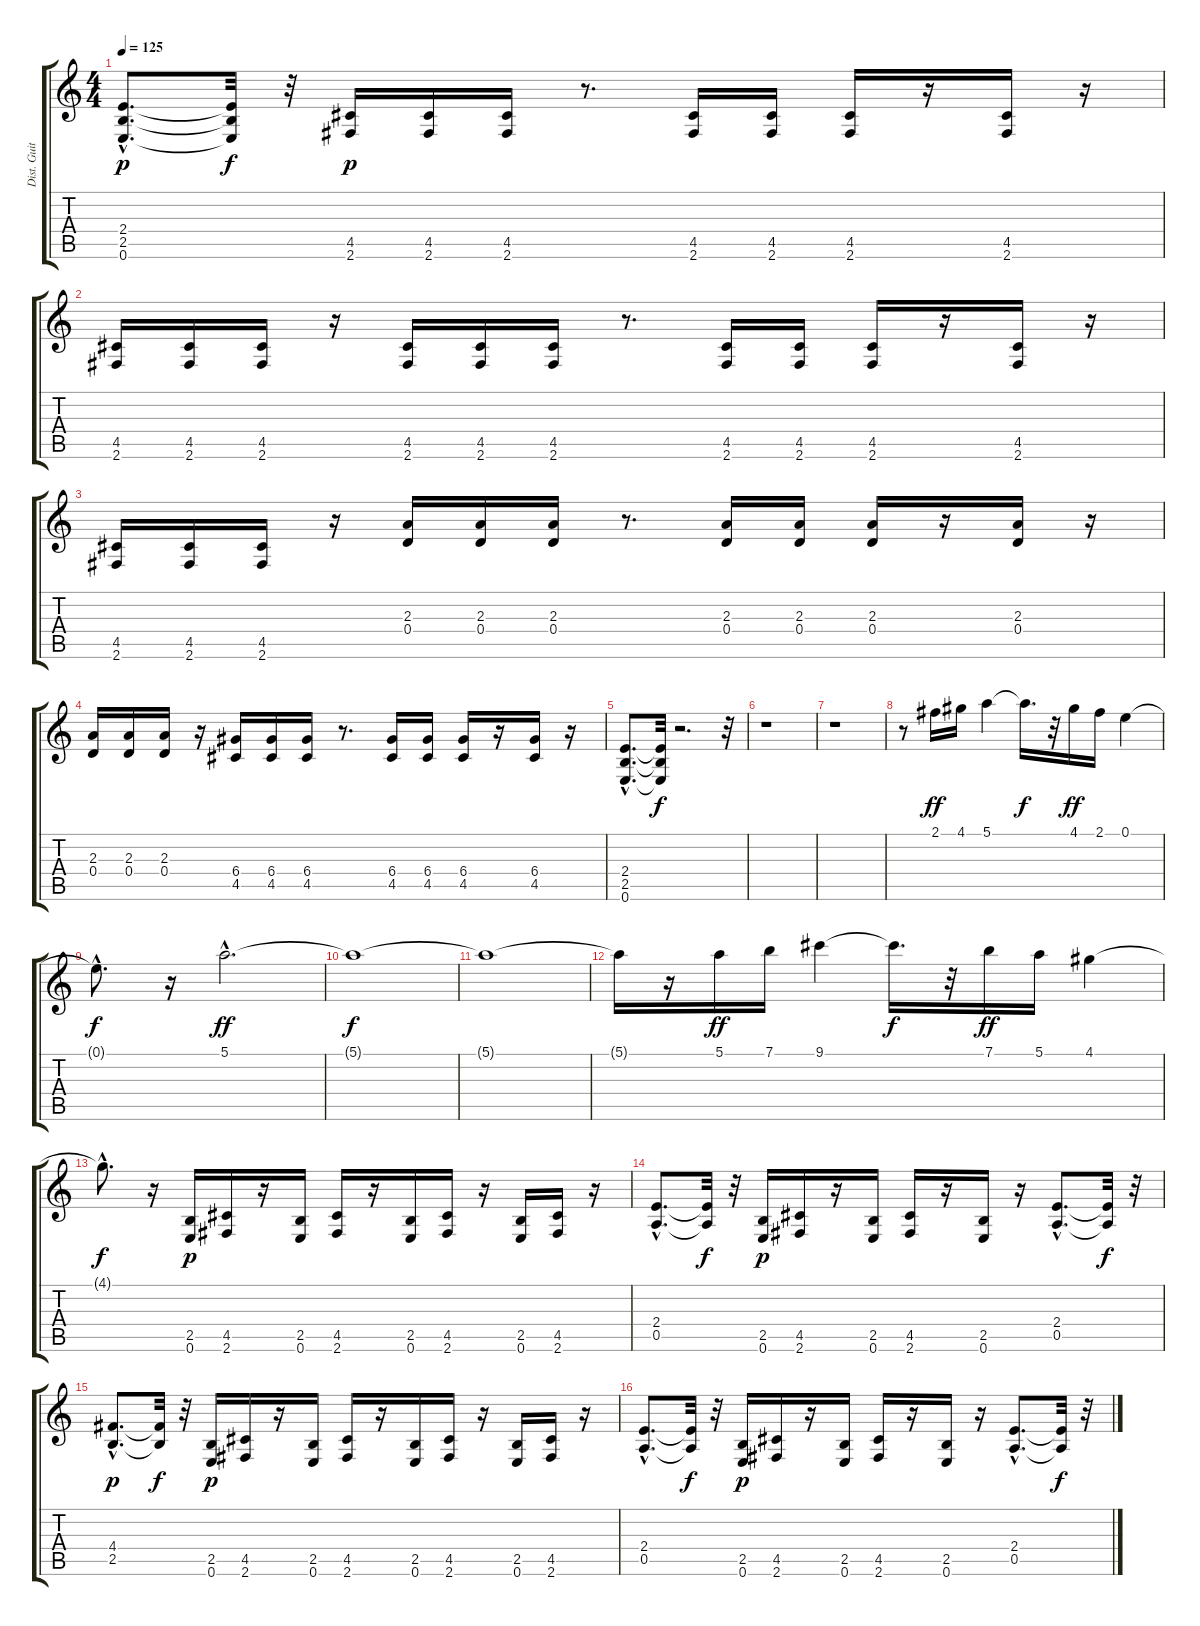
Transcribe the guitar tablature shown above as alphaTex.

\track ("Dist. Guitar II" "Dist. Guit") {instrument distortionguitar}
\staff {score tabs}
\tuning (E4 B3 G3 D3 A2 E2) {hide}
\ts (4 4)
\tempo 125
\clef g2
\ks c
(2.4{hac} 2.5{hac} 0.6{hac}).8{d dy p} (2.4{t} 2.5{t} 0.6{t}).32{dy f} r.32 (4.5 2.6).16{dy p} (4.5 2.6).16 (4.5 2.6).16 r.8{d} (4.5 2.6).16 (4.5 2.6).16 (4.5 2.6).16 r.16 (4.5 2.6).16 r.16 |
(4.5 2.6).16 (4.5 2.6).16 (4.5 2.6).16 r.16 (4.5 2.6).16 (4.5 2.6).16 (4.5 2.6).16 r.8{d} (4.5 2.6).16 (4.5 2.6).16 (4.5 2.6).16 r.16 (4.5 2.6).16 r.16 |
(4.5 2.6).16 (4.5 2.6).16 (4.5 2.6).16 r.16 (2.3 0.4).16 (2.3 0.4).16 (2.3 0.4).16 r.8{d} (2.3 0.4).16 (2.3 0.4).16 (2.3 0.4).16 r.16 (2.3 0.4).16 r.16 |
(2.3 0.4).16 (2.3 0.4).16 (2.3 0.4).16 r.16 (6.4 4.5).16 (6.4 4.5).16 (6.4 4.5).16 r.8{d} (6.4 4.5).16 (6.4 4.5).16 (6.4 4.5).16 r.16 (6.4 4.5).16 r.16 |
(2.4{hac} 2.5{hac} 0.6{hac}).8{d} (2.4{t} 2.5{t} 0.6{t}).32{dy f} r.2{d} r.32 |
r.1 |
r.1 |
r.8 2.1.16{dy ff} 4.1.16 5.1.4 5.1{t}.16{d dy f} r.32 4.1.16{dy ff} 2.1.16 0.1.4 |
0.1{hac t}.8{d dy f} r.16 5.1{hac}.2{d dy ff} |
5.1{t}.1{dy f} |
5.1{t}.1 |
5.1{t}.16 r.16 5.1.16{dy ff} 7.1.16 9.1.4 9.1{t}.16{d dy f} r.32 7.1.16{dy ff} 5.1.16 4.1.4 |
4.1{hac t}.8{d dy f} r.16 (2.5 0.6).16{dy p} (4.5 2.6).16 r.16 (2.5 0.6).16 (4.5 2.6).16 r.16 (2.5 0.6).16 (4.5 2.6).16 r.16 (2.5 0.6).16 (4.5 2.6).16 r.16 |
(2.4{hac} 0.5{hac}).8{d} (2.4{t} 0.5{t}).32{dy f} r.32 (2.5 0.6).16{dy p} (4.5 2.6).16 r.16 (2.5 0.6).16 (4.5 2.6).16 r.16 (2.5 0.6).16 r.16 (2.4{hac} 0.5{hac}).8{d} (2.4{t} 0.5{t}).32{dy f} r.32 |
(4.4{hac} 2.5{hac}).8{d dy p} (4.4{t} 2.5{t}).32{dy f} r.32 (2.5 0.6).16{dy p} (4.5 2.6).16 r.16 (2.5 0.6).16 (4.5 2.6).16 r.16 (2.5 0.6).16 (4.5 2.6).16 r.16 (2.5 0.6).16 (4.5 2.6).16 r.16 |
(2.4{hac} 0.5{hac}).8{d} (2.4{t} 0.5{t}).32{dy f} r.32 (2.5 0.6).16{dy p} (4.5 2.6).16 r.16 (2.5 0.6).16 (4.5 2.6).16 r.16 (2.5 0.6).16 r.16 (2.4{hac} 0.5{hac}).8{d} (2.4{t} 0.5{t}).32{dy f} r.32
